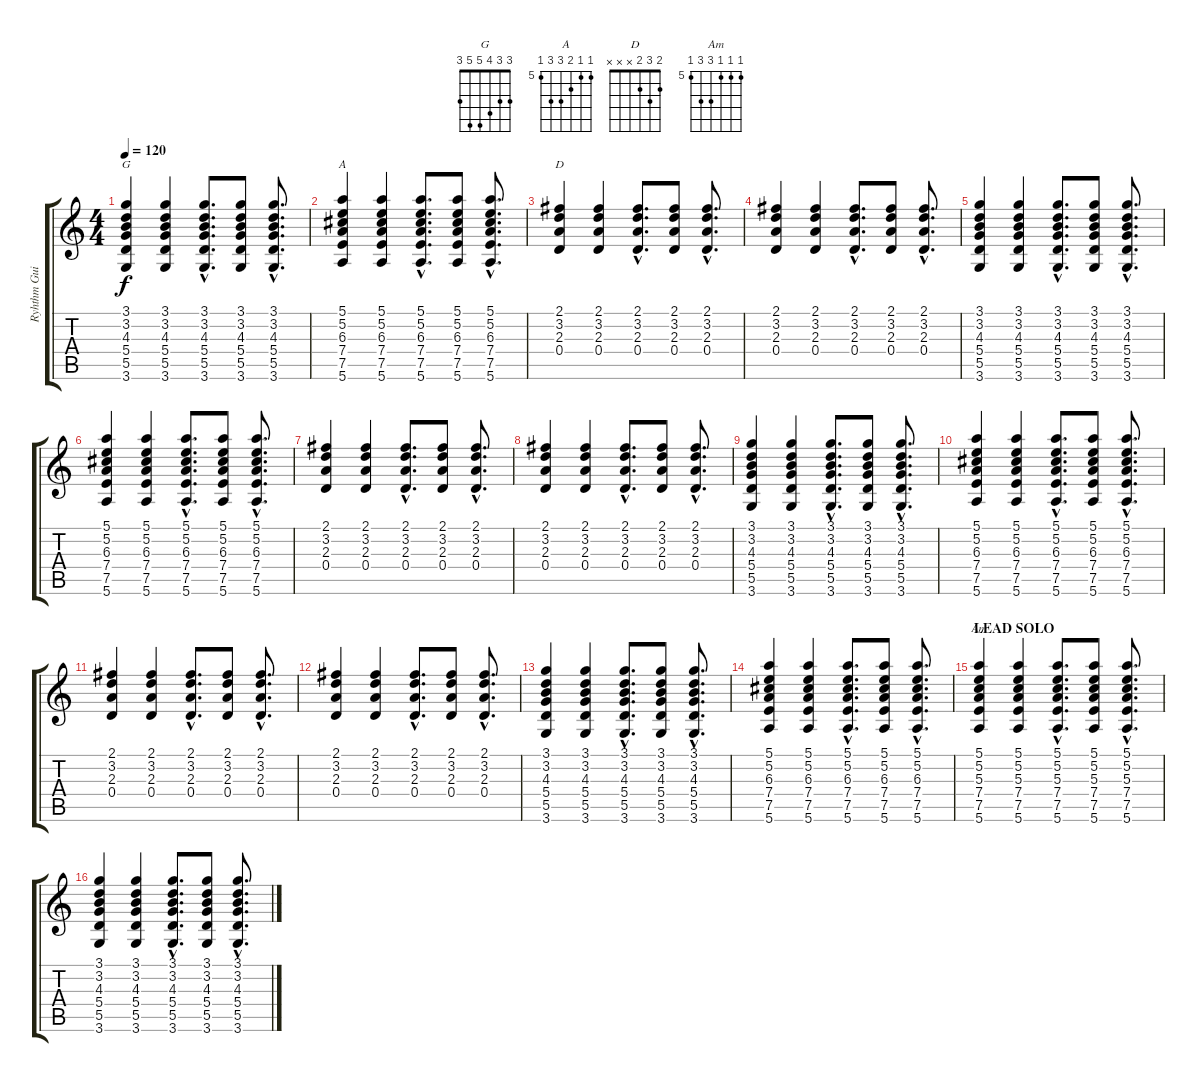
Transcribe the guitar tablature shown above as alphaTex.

\track ("Ryhthm Guitar" "Ryhthm Gui") {instrument acousticguitarnylon}
\staff {score tabs}
\tuning (E4 B3 G3 D3 A2 E2) {hide}
\chord ("G" 3 3 4 5 5 3)
\chord ("A" 5 5 6 7 7 5) {firstfret 5}
\chord ("D" 2 3 2 x x x)
\chord ("Am" 5 5 5 7 7 5) {firstfret 5}
\ts (4 4)
\tempo 120
\clef g2
\ks c
(3.1 3.2 4.3 5.4 5.5 3.6).4{ch "G" dy f} (3.1 3.2 4.3 5.4 5.5 3.6).4 (3.1{hac} 3.2{hac} 4.3{hac} 5.4{hac} 5.5{hac} 3.6{hac}).8{d} (3.1 3.2 4.3 5.4 5.5 3.6).8 (3.1{hac} 3.2{hac} 4.3{hac} 5.4{hac} 5.5{hac} 3.6{hac}).8{d} |
(5.1 5.2 6.3 7.4 7.5 5.6).4{ch "A"} (5.1 5.2 6.3 7.4 7.5 5.6).4 (5.1{hac} 5.2{hac} 6.3{hac} 7.4{hac} 7.5{hac} 5.6{hac}).8{d} (5.1 5.2 6.3 7.4 7.5 5.6).8 (5.1{hac} 5.2{hac} 6.3{hac} 7.4{hac} 7.5{hac} 5.6{hac}).8{d} |
(2.1 3.2 2.3 0.4).4{ch "D"} (2.1 3.2 2.3 0.4).4 (2.1{hac} 3.2{hac} 2.3{hac} 0.4{hac}).8{d} (2.1 3.2 2.3 0.4).8 (2.1{hac} 3.2{hac} 2.3{hac} 0.4{hac}).8{d} |
(2.1 3.2 2.3 0.4).4 (2.1 3.2 2.3 0.4).4 (2.1{hac} 3.2{hac} 2.3{hac} 0.4{hac}).8{d} (2.1 3.2 2.3 0.4).8 (2.1{hac} 3.2{hac} 2.3{hac} 0.4{hac}).8{d} |
(3.1 3.2 4.3 5.4 5.5 3.6).4 (3.1 3.2 4.3 5.4 5.5 3.6).4 (3.1{hac} 3.2{hac} 4.3{hac} 5.4{hac} 5.5{hac} 3.6{hac}).8{d} (3.1 3.2 4.3 5.4 5.5 3.6).8 (3.1{hac} 3.2{hac} 4.3{hac} 5.4{hac} 5.5{hac} 3.6{hac}).8{d} |
(5.1 5.2 6.3 7.4 7.5 5.6).4 (5.1 5.2 6.3 7.4 7.5 5.6).4 (5.1{hac} 5.2{hac} 6.3{hac} 7.4{hac} 7.5{hac} 5.6{hac}).8{d} (5.1 5.2 6.3 7.4 7.5 5.6).8 (5.1{hac} 5.2{hac} 6.3{hac} 7.4{hac} 7.5{hac} 5.6{hac}).8{d} |
(2.1 3.2 2.3 0.4).4 (2.1 3.2 2.3 0.4).4 (2.1{hac} 3.2{hac} 2.3{hac} 0.4{hac}).8{d} (2.1 3.2 2.3 0.4).8 (2.1{hac} 3.2{hac} 2.3{hac} 0.4{hac}).8{d} |
(2.1 3.2 2.3 0.4).4 (2.1 3.2 2.3 0.4).4 (2.1{hac} 3.2{hac} 2.3{hac} 0.4{hac}).8{d} (2.1 3.2 2.3 0.4).8 (2.1{hac} 3.2{hac} 2.3{hac} 0.4{hac}).8{d} |
(3.1 3.2 4.3 5.4 5.5 3.6).4 (3.1 3.2 4.3 5.4 5.5 3.6).4 (3.1{hac} 3.2{hac} 4.3{hac} 5.4{hac} 5.5{hac} 3.6{hac}).8{d} (3.1 3.2 4.3 5.4 5.5 3.6).8 (3.1{hac} 3.2{hac} 4.3{hac} 5.4{hac} 5.5{hac} 3.6{hac}).8{d} |
(5.1 5.2 6.3 7.4 7.5 5.6).4 (5.1 5.2 6.3 7.4 7.5 5.6).4 (5.1{hac} 5.2{hac} 6.3{hac} 7.4{hac} 7.5{hac} 5.6{hac}).8{d} (5.1 5.2 6.3 7.4 7.5 5.6).8 (5.1{hac} 5.2{hac} 6.3{hac} 7.4{hac} 7.5{hac} 5.6{hac}).8{d} |
(2.1 3.2 2.3 0.4).4 (2.1 3.2 2.3 0.4).4 (2.1{hac} 3.2{hac} 2.3{hac} 0.4{hac}).8{d} (2.1 3.2 2.3 0.4).8 (2.1{hac} 3.2{hac} 2.3{hac} 0.4{hac}).8{d} |
(2.1 3.2 2.3 0.4).4 (2.1 3.2 2.3 0.4).4 (2.1{hac} 3.2{hac} 2.3{hac} 0.4{hac}).8{d} (2.1 3.2 2.3 0.4).8 (2.1{hac} 3.2{hac} 2.3{hac} 0.4{hac}).8{d} |
(3.1 3.2 4.3 5.4 5.5 3.6).4 (3.1 3.2 4.3 5.4 5.5 3.6).4 (3.1{hac} 3.2{hac} 4.3{hac} 5.4{hac} 5.5{hac} 3.6{hac}).8{d} (3.1 3.2 4.3 5.4 5.5 3.6).8 (3.1{hac} 3.2{hac} 4.3{hac} 5.4{hac} 5.5{hac} 3.6{hac}).8{d} |
(5.1 5.2 6.3 7.4 7.5 5.6).4 (5.1 5.2 6.3 7.4 7.5 5.6).4 (5.1{hac} 5.2{hac} 6.3{hac} 7.4{hac} 7.5{hac} 5.6{hac}).8{d} (5.1 5.2 6.3 7.4 7.5 5.6).8 (5.1{hac} 5.2{hac} 6.3{hac} 7.4{hac} 7.5{hac} 5.6{hac}).8{d} |
\section ("" "LEAD SOLO")
(5.1 5.2 5.3 7.4 7.5 5.6).4{ch "Am"} (5.1 5.2 5.3 7.4 7.5 5.6).4 (5.1{hac} 5.2{hac} 5.3{hac} 7.4{hac} 7.5{hac} 5.6{hac}).8{d} (5.1 5.2 5.3 7.4 7.5 5.6).8 (5.1{hac} 5.2{hac} 5.3{hac} 7.4{hac} 7.5{hac} 5.6{hac}).8{d} |
(3.1 3.2 4.3 5.4 5.5 3.6).4 (3.1 3.2 4.3 5.4 5.5 3.6).4 (3.1{hac} 3.2{hac} 4.3{hac} 5.4{hac} 5.5{hac} 3.6{hac}).8{d} (3.1 3.2 4.3 5.4 5.5 3.6).8 (3.1{hac} 3.2{hac} 4.3{hac} 5.4{hac} 5.5{hac} 3.6{hac}).8{d}
